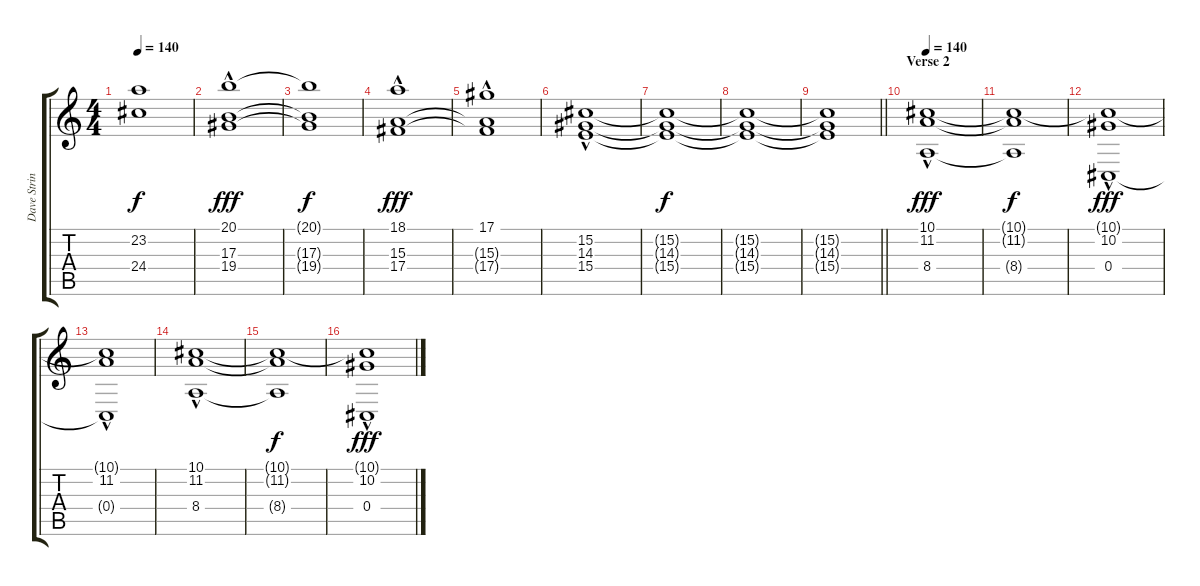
\track ("Dave Strings" "Dave Strin") {instrument stringensemble2}
\staff {score tabs}
\tuning (Eb4 Bb3 Gb3 Db3 Ab2 Db2) {hide}
\ts (4 4)
\tempo 140
\clef g2
\ks c
(23.2{t} 24.4{t}).1{dy f} |
(20.1{hac} 17.3{hac} 19.4{hac}).1{dy fff} |
(20.1{t} 17.3{t} 19.4{t}).1{dy f} |
(18.1{hac} 15.3{hac} 17.4{hac}).1{dy fff} |
(17.1{hac} 15.3{t} 17.4{t}).1 |
(15.2{hac} 14.3{hac} 15.4{hac}).1{volume 0} |
(15.2{t} 14.3{t} 15.4{t}).1{dy f} |
(15.2{t} 14.3{t} 15.4{t}).1 |
\barLineRight lightlight
(15.2{t} 14.3{t} 15.4{t}).1 |
\section ("" "Verse 2")
\tempo 140
(10.1{hac} 11.2{hac} 8.4{hac}).1{dy fff volume 16} |
(10.1{t} 11.2{t} 8.4{t}).1{dy f} |
(10.1{t} 10.2{hac} 0.4{hac}).1{dy fff} |
(10.1{t} 11.2{hac} 0.4{t}).1 |
(10.1{hac} 11.2{hac} 8.4{hac}).1 |
(10.1{t} 11.2{t} 8.4{t}).1{dy f} |
(10.1{t} 10.2{hac} 0.4{hac}).1{dy fff}
